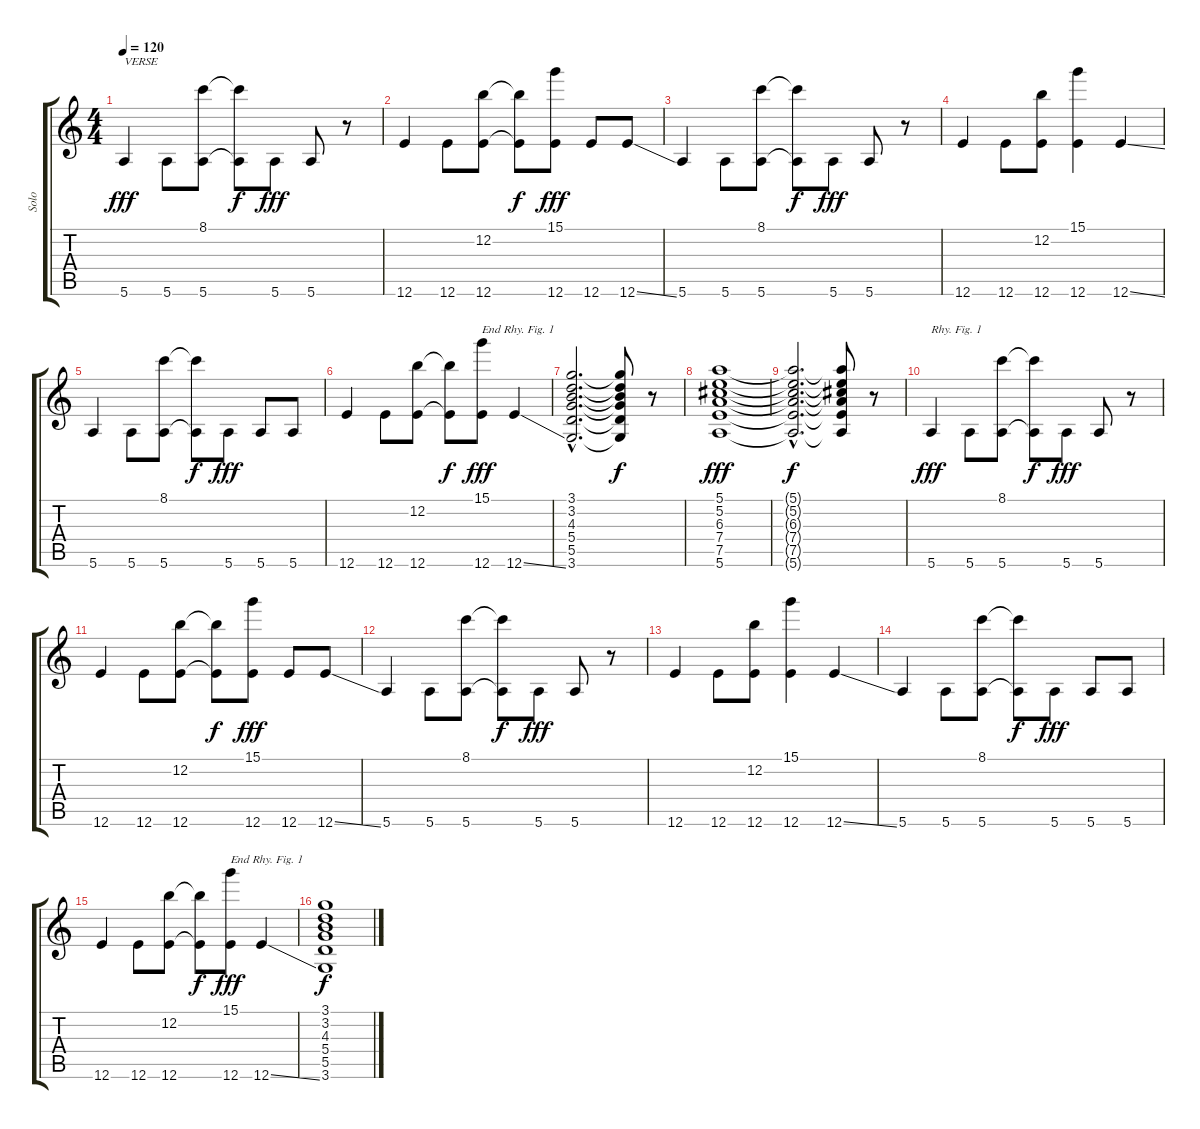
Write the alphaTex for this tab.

\track ("Solo" "Solo") {instrument overdrivenguitar}
\staff {score tabs}
\tuning (E4 B3 G3 D3 A2 E2) {hide}
\ts (4 4)
\tempo 120
\clef g2
\ks c
5.6.4{txt "VERSE" dy fff} 5.6.8 (8.1 5.6).8 (8.1{t} 5.6{t}).8{dy f} 5.6.8{dy fff} 5.6.8 r.8 |
12.6.4 12.6.8 (12.2 12.6).8 (12.2{t} 12.6{t}).8{dy f} (15.1 12.6).8{dy fff} 12.6.8 12.6{ss}.8 |
5.6.4 5.6.8 (8.1 5.6).8 (8.1{t} 5.6{t}).8{dy f} 5.6.8{dy fff} 5.6.8 r.8 |
12.6.4 12.6.8 (12.2 12.6).8 (15.1 12.6).4 12.6{ss}.4 |
5.6.4 5.6.8 (8.1 5.6).8 (8.1{t} 5.6{t}).8{dy f} 5.6.8{dy fff} 5.6.8 5.6.8 |
12.6.4 12.6.8 (12.2 12.6).8 (12.2{t} 12.6{t}).8{dy f} (15.1 12.6).8{txt "End Rhy. Fig. 1" dy fff} 12.6{ss}.4 |
(3.1{hac} 3.2{hac} 4.3{hac} 5.4{hac} 5.5{hac} 3.6{hac}).2{d} (3.1{t} 3.2{t} 4.3{t} 5.4{t} 5.5{t} 3.6{t}).8{dy f} r.8 |
(5.1 5.2 6.3 7.4 7.5 5.6).1{dy fff} |
(5.1{hac t} 5.2{hac t} 6.3{hac t} 7.4{hac t} 7.5{hac t} 5.6{hac t}).2{d dy f} (5.1{t} 5.2{t} 6.3{t} 7.4{t} 7.5{t} 5.6{t}).8 r.8 |
5.6.4{txt "Rhy. Fig. 1" dy fff} 5.6.8 (8.1 5.6).8 (8.1{t} 5.6{t}).8{dy f} 5.6.8{dy fff} 5.6.8 r.8 |
12.6.4 12.6.8 (12.2 12.6).8 (12.2{t} 12.6{t}).8{dy f} (15.1 12.6).8{dy fff} 12.6.8 12.6{ss}.8 |
5.6.4 5.6.8 (8.1 5.6).8 (8.1{t} 5.6{t}).8{dy f} 5.6.8{dy fff} 5.6.8 r.8 |
12.6.4 12.6.8 (12.2 12.6).8 (15.1 12.6).4 12.6{ss}.4 |
5.6.4 5.6.8 (8.1 5.6).8 (8.1{t} 5.6{t}).8{dy f} 5.6.8{dy fff} 5.6.8 5.6.8 |
12.6.4 12.6.8 (12.2 12.6).8 (12.2{t} 12.6{t}).8{dy f} (15.1 12.6).8{txt "End Rhy. Fig. 1" dy fff} 12.6{ss}.4 |
(3.1 3.2 4.3 5.4 5.5 3.6).1{dy f}
